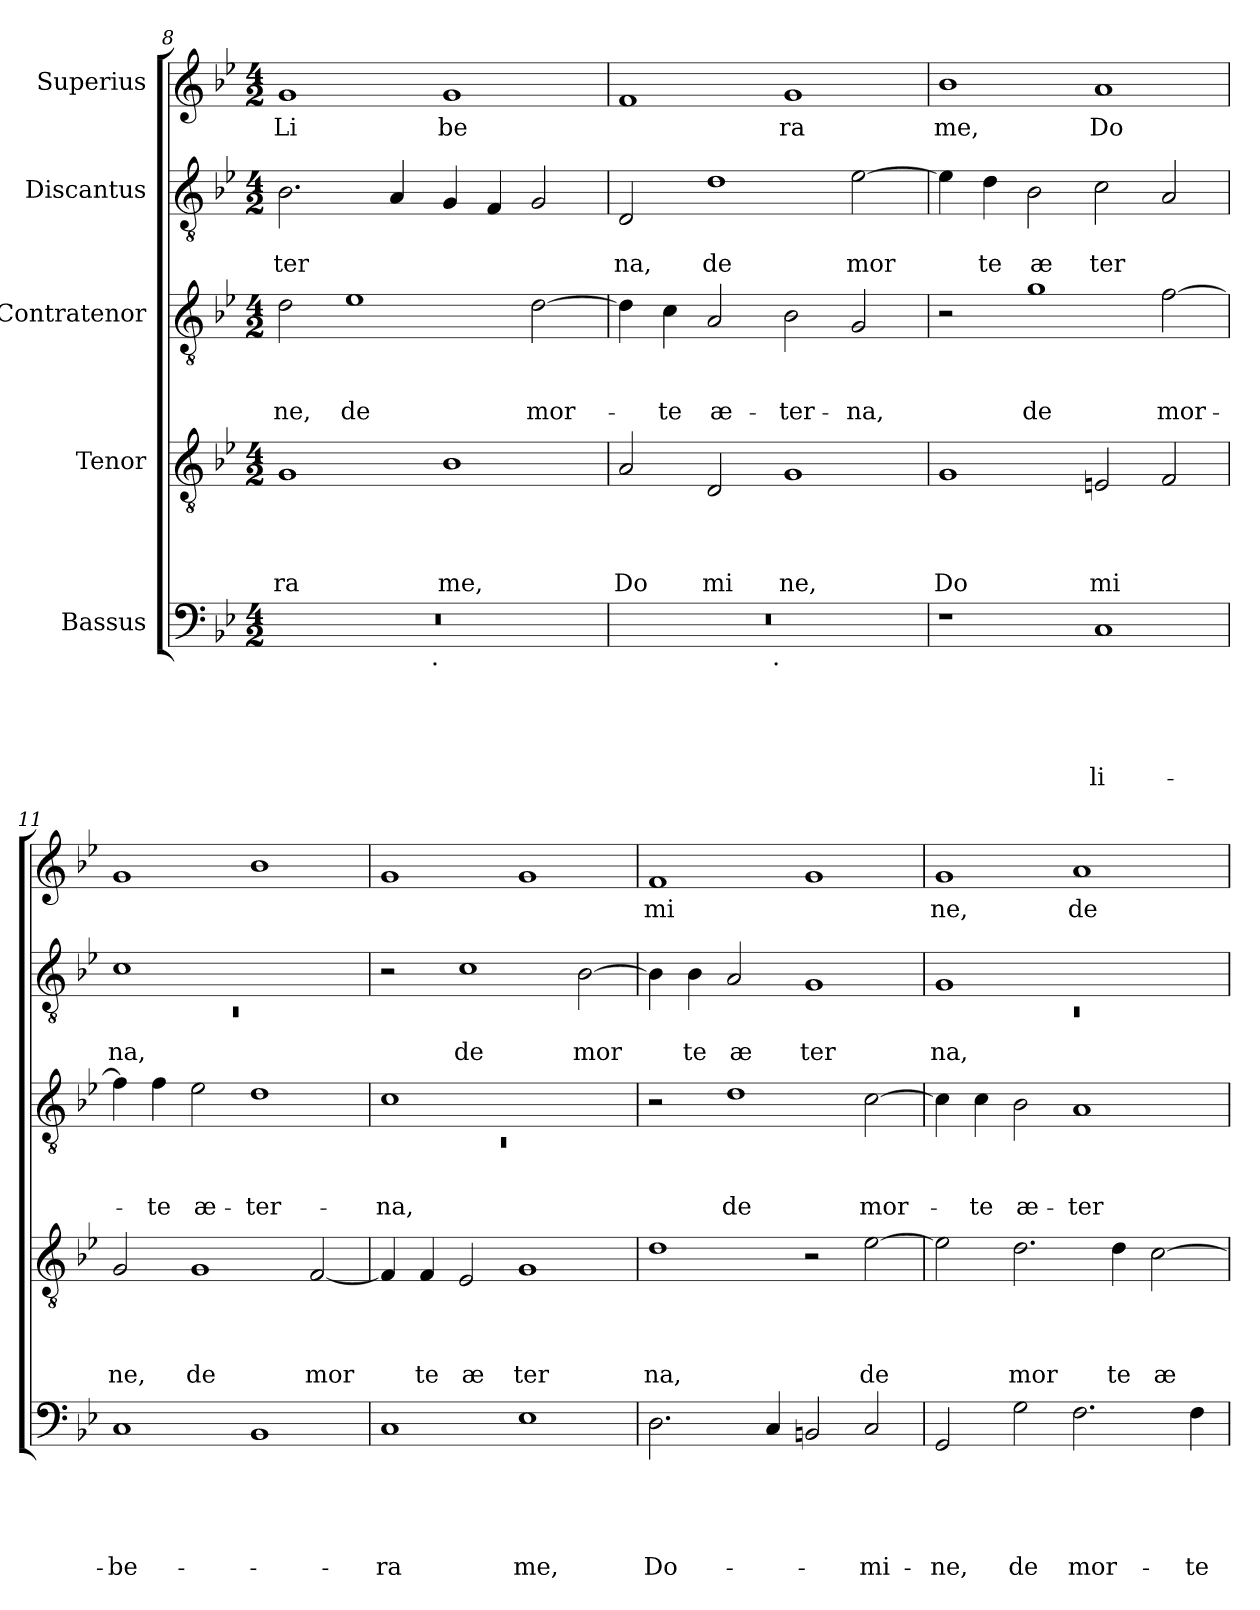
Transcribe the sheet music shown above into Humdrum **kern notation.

**kern	**text	**text	**text	**text	**text	**kern	**text	**text	**text	**text	**kern	**text	**text	**text	**kern	**text	**text	**kern	**text
*part5	*part5	*part5	*part5	*part5	*part5	*part4	*part4	*part4	*part4	*part4	*part3	*part3	*part3	*part3	*part2	*part2	*part2	*part1	*part1
*staff5	*staff5	*staff5	*staff5	*staff5	*staff5	*staff4	*staff4	*staff4	*staff4	*staff4	*staff3	*staff3	*staff3	*staff3	*staff2	*staff2	*staff2	*staff1	*staff1
*I"Bassus	*	*	*	*	*	*I"Tenor	*	*	*	*	*I"Contratenor	*	*	*	*I"Discantus	*	*	*I"Superius	*
!!LO:LB:g=z
*clefF4	*	*	*	*	*	*clefGv2	*	*	*	*	*clefGv2	*	*	*	*clefGv2	*	*	*clefG2	*
*k[b-e-]	*	*	*	*	*	*k[b-e-]	*	*	*	*	*k[b-e-]	*	*	*	*k[b-e-]	*	*	*k[b-e-]	*
*B-:	*	*	*	*	*	*B-:	*	*	*	*	*B-:	*	*	*	*B-:	*	*	*B-:	*
*M4/2	*	*	*	*	*	*M4/2	*	*	*	*	*M4/2	*	*	*	*M4/2	*	*	*M4/2	*
=8	=8	=8	=8	=8	=8	=8	=8	=8	=8	=8	=8	=8	=8	=8	=8	=8	=8	=8	=8
!	!	!	!	!	!	!	!	!	!	!LO:LY:b	!	!	!	!LO:LY:b	!	!	!LO:LY:b	!	!LO:LY:b
*^	*	*	*	*	*	*	*	*	*	*	*	*	*	*	*	*	*	*	*
0r	2ryy	.	.	.	.	.	1G	.	.	.	ra	2d\	.	.	-ne,	2.B-\	.	ter	1g	Li
!	!	!	!	!	!	!	!	!	!	!	!	!	!	!	!LO:LY:b	!	!	!	!	!
.	4...ryy	.	.	.	.	.	.	.	.	.	.	1e-	.	.	de	.	.	.	.	.
.	.	.	.	.	.	.	.	.	.	.	.	.	.	.	.	4A/	.	.	.	.
!	!LO:TX:b:t=.	!	!	!	!	!	!	!	!	!	!	!	!	!	!	!	!	!	!	!
.	1ryy	.	.	.	.	.	.	.	.	.	.	.	.	.	.	.	.	.	.	.
!	!	!	!	!	!	!	!	!	!	!	!LO:LY:b	!	!	!	!	!	!	!	!	!LO:LY:b
.	.	.	.	.	.	.	1B-	.	.	.	me,	.	.	.	.	4G/	.	.	1g	be
.	.	.	.	.	.	.	.	.	.	.	.	.	.	.	.	4F/	.	.	.	.
!	!	!	!	!	!	!	!	!	!	!	!	!	!	!	!LO:LY:b	!	!	!	!	!
.	.	.	.	.	.	.	.	.	.	.	.	[>2d\	.	.	mor-	2G/	.	.	.	.
.	32ryy	.	.	.	.	.	.	.	.	.	.	.	.	.	.	.	.	.	.	.
=9	=9	=9	=9	=9	=9	=9	=9	=9	=9	=9	=9	=9	=9	=9	=9	=9	=9	=9	=9	=9
!	!	!	!	!	!	!	!	!	!	!	!LO:LY:b	!	!	!	!	!	!	!LO:LY:b	!	!
0r	2ryy	.	.	.	.	.	2A/	.	.	.	Do	4d\]	.	.	.	2D/	.	na,	1f	.
!	!	!	!	!	!	!	!	!	!	!	!	!	!	!	!LO:LY:b	!	!	!	!	!
.	.	.	.	.	.	.	.	.	.	.	.	4c\	.	.	-te	.	.	.	.	.
!	!	!	!	!	!	!	!	!	!	!	!LO:LY:b	!	!	!	!LO:LY:b	!	!	!LO:LY:b	!	!
.	4...ryy	.	.	.	.	.	2D/	.	.	.	mi	2A/	.	.	æ-	1d	.	de	.	.
!	!LO:TX:b:t=.	!	!	!	!	!	!	!	!	!	!	!	!	!	!	!	!	!	!	!
.	1ryy	.	.	.	.	.	.	.	.	.	.	.	.	.	.	.	.	.	.	.
!	!	!	!	!	!	!	!	!	!	!	!LO:LY:b	!	!	!	!LO:LY:b	!	!	!	!	!LO:LY:b
.	.	.	.	.	.	.	1G	.	.	.	ne,	2B-\	.	.	-ter-	.	.	.	1g	ra
!	!	!	!	!	!	!	!	!	!	!	!	!	!	!	!LO:LY:b	!	!	!LO:LY:b	!	!
.	.	.	.	.	.	.	.	.	.	.	.	2G/	.	.	-na,	[>2e-\	.	mor	.	.
.	32ryy	.	.	.	.	.	.	.	.	.	.	.	.	.	.	.	.	.	.	.
=10	=10	=10	=10	=10	=10	=10	=10	=10	=10	=10	=10	=10	=10	=10	=10	=10	=10	=10	=10	=10
!	!	!	!	!	!	!	!	!	!	!	!LO:LY:b	!	!	!	!	!	!	!	!	!LO:LY:b
*v	*v	*	*	*	*	*	*	*	*	*	*	*	*	*	*	*	*	*	*	*
1r	.	.	.	.	.	1G	.	.	.	Do	2r	.	.	.	4e-\]	.	.	1b-	me,
!	!	!	!	!	!	!	!	!	!	!	!	!	!	!	!	!	!LO:LY:b	!	!
.	.	.	.	.	.	.	.	.	.	.	.	.	.	.	4d\	.	te	.	.
!	!	!	!	!	!	!	!	!	!	!	!	!	!	!LO:LY:b	!	!	!LO:LY:b	!	!
.	.	.	.	.	.	.	.	.	.	.	1g	.	.	de	2B-\	.	æ	.	.
!	!	!	!	!	!LO:LY:b	!	!	!	!	!LO:LY:b	!	!	!	!	!	!	!LO:LY:b	!	!LO:LY:b
1C	.	.	.	.	li-	2En/	.	.	.	mi	.	.	.	.	2c\	.	ter	1a	Do
!	!	!	!	!	!	!	!	!	!	!	!	!	!	!LO:LY:b	!	!	!	!	!
.	.	.	.	.	.	2F/	.	.	.	.	[>2f\	.	.	mor-	2A/	.	.	.	.
=11	=11	=11	=11	=11	=11	=11	=11	=11	=11	=11	=11	=11	=11	=11	=11	=11	=11	=11	=11
*	*	*	*	*	*	*	*	*	*	*	*	*	*	*	*^	*	*	*	*
!	!	!	!	!	!LO:LY:b	!	!	!	!	!LO:LY:b	!	!	!	!	!	!LO:N:vis=1	!	!LO:LY:b	!	!
1C	.	.	.	.	-be-	2G/	.	.	.	ne,	4f\]	.	.	.	1c	0rC	.	na,	1g	.
!	!	!	!	!	!	!	!	!	!	!	!	!	!	!LO:LY:b	!	!	!	!	!	!
.	.	.	.	.	.	.	.	.	.	.	4f\	.	.	-te	.	.	.	.	.	.
!	!	!	!	!	!	!	!	!	!	!LO:LY:b	!	!	!	!LO:LY:b	!	!	!	!	!	!
.	.	.	.	.	.	1G	.	.	.	de	2e-\	.	.	æ-	.	.	.	.	.	.
!	!	!	!	!	!	!	!	!	!	!	!	!	!	!LO:LY:b	!	!	!	!	!	!
1BB-	.	.	.	.	.	.	.	.	.	.	1d	.	.	-ter-	1ryy	.	.	.	1b-	.
!	!	!	!	!	!	!	!	!	!	!LO:LY:b	!	!	!	!	!	!	!	!	!	!
.	.	.	.	.	.	[<2F/	.	.	.	mor	.	.	.	.	.	.	.	.	.	.
*	*	*	*	*	*	*	*	*	*	*	*	*	*	*	*v	*v	*	*	*	*
=12	=12	=12	=12	=12	=12	=12	=12	=12	=12	=12	=12	=12	=12	=12	=12	=12	=12	=12	=12
*	*	*	*	*	*	*	*	*	*	*	*^	*	*	*	*	*	*	*	*
!	!	!	!	!	!LO:LY:b	!	!	!	!	!	!	!LO:N:vis=1	!	!	!LO:LY:b	!	!	!	!	!
1C	.	.	.	.	-ra	4F/]	.	.	.	.	1c	0rC	.	.	-na,	2r	.	.	1g	.
!	!	!	!	!	!	!	!	!	!	!LO:LY:b	!	!	!	!	!	!	!	!	!	!
.	.	.	.	.	.	4F/	.	.	.	te	.	.	.	.	.	.	.	.	.	.
!	!	!	!	!	!	!	!	!	!	!LO:LY:b	!	!	!	!	!	!	!	!LO:LY:b	!	!
.	.	.	.	.	.	2E-/	.	.	.	æ	.	.	.	.	.	1c	.	de	.	.
!	!	!	!	!	!LO:LY:b	!	!	!	!	!LO:LY:b	!	!	!	!	!	!	!	!	!	!
1E-	.	.	.	.	me,	1G	.	.	.	ter	1ryy	.	.	.	.	.	.	.	1g	.
!	!	!	!	!	!	!	!	!	!	!	!	!	!	!	!	!	!	!LO:LY:b	!	!
.	.	.	.	.	.	.	.	.	.	.	.	.	.	.	.	[>2B-\	.	mor	.	.
*	*	*	*	*	*	*	*	*	*	*	*v	*v	*	*	*	*	*	*	*	*
=13	=13	=13	=13	=13	=13	=13	=13	=13	=13	=13	=13	=13	=13	=13	=13	=13	=13	=13	=13
!	!	!	!	!	!LO:LY:b	!	!	!	!	!LO:LY:b	!	!	!	!	!	!	!	!	!LO:LY:b
2.D\	.	.	.	.	Do-	1d	.	.	.	na,	2r	.	.	.	4B-\]	.	.	1f	mi
!	!	!	!	!	!	!	!	!	!	!	!	!	!	!	!	!	!LO:LY:b	!	!
.	.	.	.	.	.	.	.	.	.	.	.	.	.	.	4B-\	.	te	.	.
!	!	!	!	!	!	!	!	!	!	!	!	!	!	!LO:LY:b	!	!	!LO:LY:b	!	!
.	.	.	.	.	.	.	.	.	.	.	1d	.	.	de	2A/	.	æ	.	.
4C/	.	.	.	.	.	.	.	.	.	.	.	.	.	.	.	.	.	.	.
!	!	!	!	!	!	!	!	!	!	!	!	!	!	!	!	!	!LO:LY:b	!	!
2BBn/	.	.	.	.	.	2r	.	.	.	.	.	.	.	.	1G	.	ter	1g	.
!	!	!	!	!	!LO:LY:b	!	!	!	!	!LO:LY:b	!	!	!	!LO:LY:b	!	!	!	!	!
2C/	.	.	.	.	-mi-	[>2e-\	.	.	.	de	[>2c\	.	.	mor-	.	.	.	.	.
=14	=14	=14	=14	=14	=14	=14	=14	=14	=14	=14	=14	=14	=14	=14	=14	=14	=14	=14	=14
*	*	*	*	*	*	*	*	*	*	*	*	*	*	*	*^	*	*	*	*
!	!	!	!	!	!LO:LY:b	!	!	!	!	!	!	!	!	!	!	!LO:N:vis=1	!	!LO:LY:b	!	!LO:LY:b
2GG/	.	.	.	.	-ne,	2e-\]	.	.	.	.	4c\]	.	.	.	1G	0rC	.	na,	1g	ne,
!	!	!	!	!	!	!	!	!	!	!	!	!	!	!LO:LY:b	!	!	!	!	!	!
.	.	.	.	.	.	.	.	.	.	.	4c\	.	.	-te	.	.	.	.	.	.
!	!	!	!	!	!LO:LY:b	!	!	!	!	!LO:LY:b	!	!	!	!LO:LY:b	!	!	!	!	!	!
2G\	.	.	.	.	de	2.d\	.	.	.	mor	2B-\	.	.	æ-	.	.	.	.	.	.
!	!	!	!	!	!LO:LY:b	!	!	!	!	!	!	!	!	!LO:LY:b	!	!	!	!	!	!LO:LY:b
2.F\	.	.	.	.	mor-	.	.	.	.	.	1A	.	.	-ter-	1ryy	.	.	.	1a	de
!	!	!	!	!	!	!	!	!	!	!LO:LY:b	!	!	!	!	!	!	!	!	!	!
.	.	.	.	.	.	4d\	.	.	.	te	.	.	.	.	.	.	.	.	.	.
!	!	!	!	!	!	!	!	!	!	!LO:LY:b	!	!	!	!	!	!	!	!	!	!
.	.	.	.	.	.	[>2c\	.	.	.	æ	.	.	.	.	.	.	.	.	.	.
!	!	!	!	!	!LO:LY:b	!	!	!	!	!	!	!	!	!	!	!	!	!	!	!
4F\	.	.	.	.	-te	.	.	.	.	.	.	.	.	.	.	.	.	.	.	.
*	*	*	*	*	*	*	*	*	*	*	*	*	*	*	*v	*v	*	*	*	*
=	=	=	=	=	=	=	=	=	=	=	=	=	=	=	=	=	=	=	=
*-	*-	*-	*-	*-	*-	*-	*-	*-	*-	*-	*-	*-	*-	*-	*-	*-	*-	*-	*-
